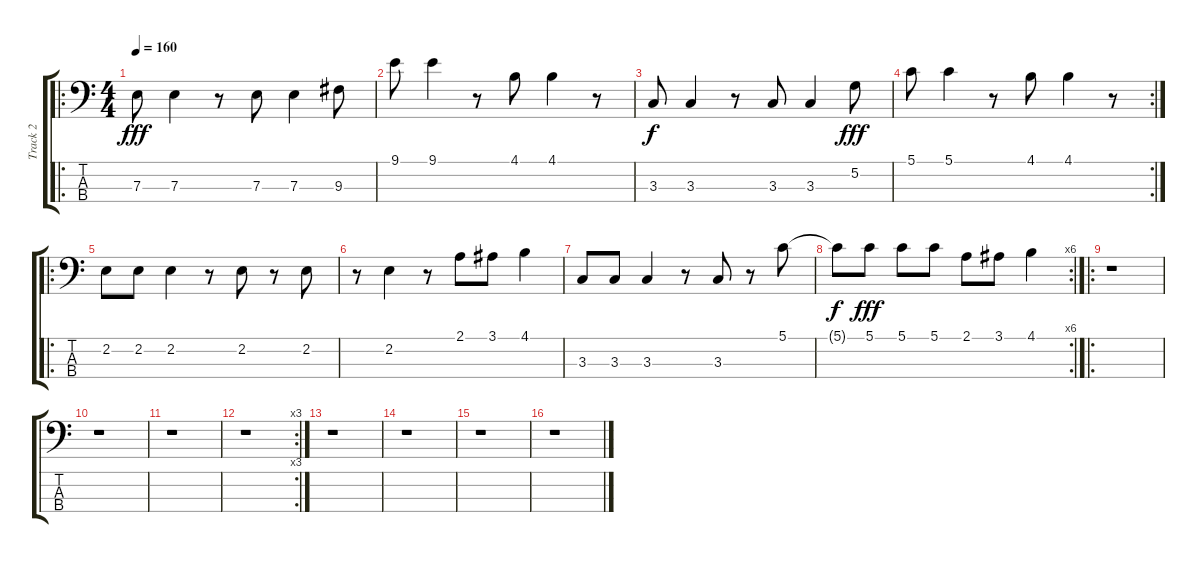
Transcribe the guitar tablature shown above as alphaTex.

\track ("Track 2" "Track 2") {instrument electricbassfinger}
\staff {score tabs}
\tuning (G2 D2 A1 E1) {hide}
\ro
\ts (4 4)
\tempo 160
\clef f4
\ks c
7.3.8{dy fff} 7.3.4 r.8 7.3.8 7.3.4 9.3.8 |
9.1.8 9.1.4 r.8 4.1.8 4.1.4 r.8 |
3.3.8{dy f} 3.3.4 r.8 3.3.8 3.3.4 5.2.8{dy fff} |
\rc 2
5.1.8 5.1.4 r.8 4.1.8 4.1.4 r.8 |
\ro
2.2.8 2.2.8 2.2.4 r.8 2.2.8 r.8 2.2.8 |
r.8 2.2.4 r.8 2.1.8 3.1.8 4.1.4 |
3.3.8 3.3.8 3.3.4 r.8 3.3.8 r.8 5.1.8 |
\rc 6
5.1{t}.8{dy f} 5.1.8{dy fff} 5.1.8 5.1.8 2.1.8 3.1.8 4.1.4 |
\ro
r.1 |
r.1 |
r.1 |
\rc 3
r.1 |
r.1 |
r.1 |
r.1 |
r.1
